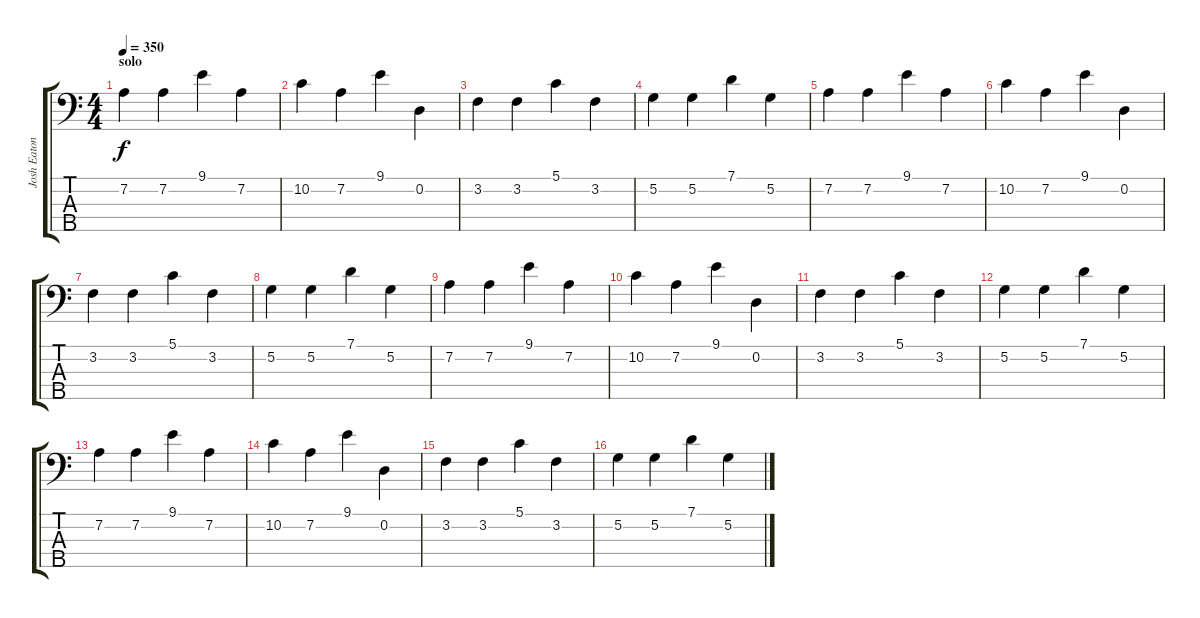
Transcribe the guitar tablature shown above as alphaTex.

\track ("Josh Eaton - Bass" "Josh Eaton") {instrument electricbassfinger}
\staff {score tabs}
\tuning (G2 D2 A1 E1 B0) {hide}
\ts (4 4)
\section ("" "solo")
\tempo 350
\clef f4
\ks c
7.2.4{dy f} 7.2.4 9.1.4 7.2.4 |
10.2.4 7.2.4 9.1.4 0.2.4 |
3.2.4 3.2.4 5.1.4 3.2.4 |
5.2.4 5.2.4 7.1.4 5.2.4 |
7.2.4 7.2.4 9.1.4 7.2.4 |
10.2.4 7.2.4 9.1.4 0.2.4 |
3.2.4 3.2.4 5.1.4 3.2.4 |
5.2.4 5.2.4 7.1.4 5.2.4 |
7.2.4 7.2.4 9.1.4 7.2.4 |
10.2.4 7.2.4 9.1.4 0.2.4 |
3.2.4 3.2.4 5.1.4 3.2.4 |
5.2.4 5.2.4 7.1.4 5.2.4 |
7.2.4 7.2.4 9.1.4 7.2.4 |
10.2.4 7.2.4 9.1.4 0.2.4 |
3.2.4 3.2.4 5.1.4 3.2.4 |
5.2.4 5.2.4 7.1.4 5.2.4
